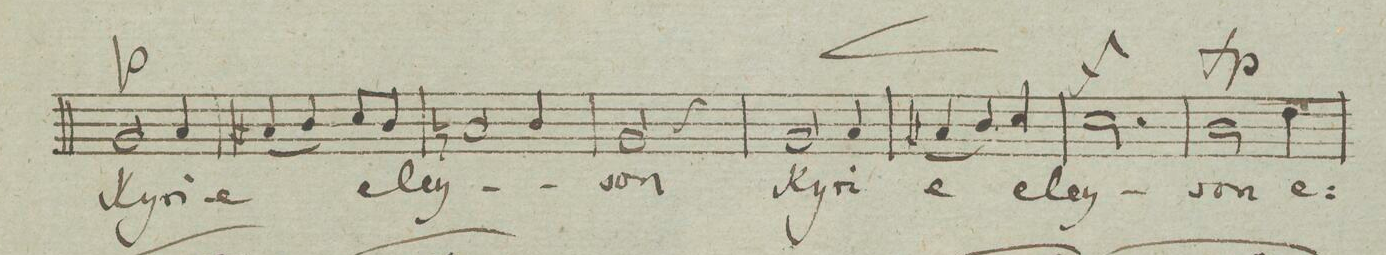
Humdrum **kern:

**kern	**text	**dynam
*I"Soprano. Tutti.	*	*
*clefC1	*	*
*k[]	*	*
*M3/4	*	*
2e/	Ky-	p
4f/	-ri-	.
=92	=92	=92
(4f#X/	-e	.
4g/)	.	.
8a/L	e-	.
8g/J	.	.
=93	=93	=93
2fn/	-ley-	.
4g/	.	.
=94	=94	=94
2e/	-son	.
4r	.	.
=95	=95	=95
2e/	Ky-	<
4f/	-ri-	.
=96	=96	=96
(4f#X/	-e	.
4g/)	.	[
4a/	e-	.
=97	=97	=97
2.a\	-ley-	f
=98	=98	=98
2g\	-son	fp
4b\	e-	.
=99	=99	=99
*-	*-	*-
